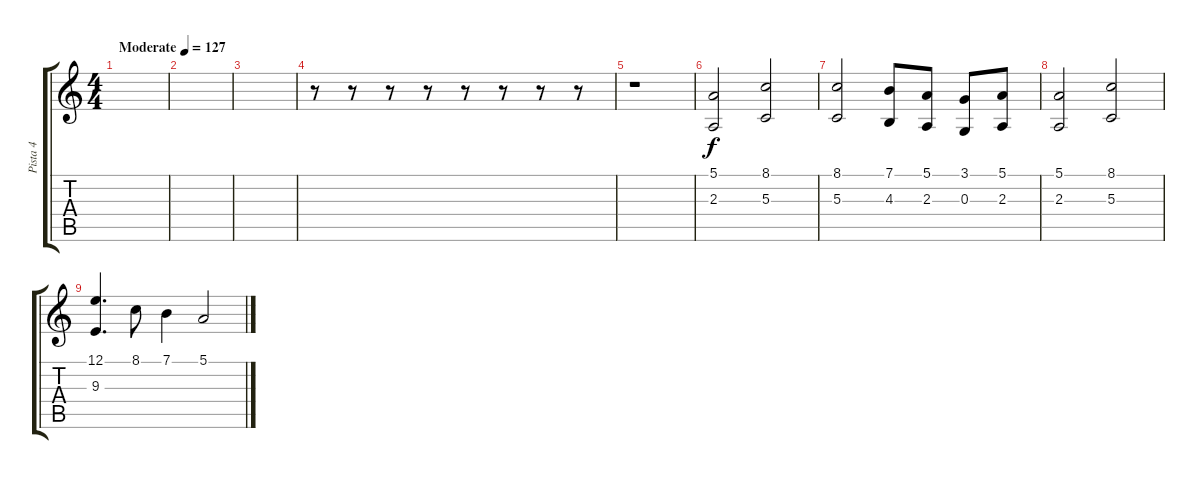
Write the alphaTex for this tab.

\track ("Pista 4" "Pista 4") {instrument lead1square}
\staff {score tabs}
\tuning (E4 B3 G3 D3 A2 E2) {hide}
\ts (4 4)
\tempo (127 "Moderate")
\clef g2
\ks c
|
|
|
r.8 r.8 r.8 r.8 r.8 r.8 r.8 r.8 |
r.1 |
(5.1 2.3).2 (8.1 5.3).2 |
(8.1 5.3).2 (7.1 4.3).8 (5.1 2.3).8 (3.1 0.3).8 (5.1 2.3).8 |
(5.1 2.3).2 (8.1 5.3).2 |
(12.1 9.3).4{d} 8.1.8 7.1.4 5.1.2
